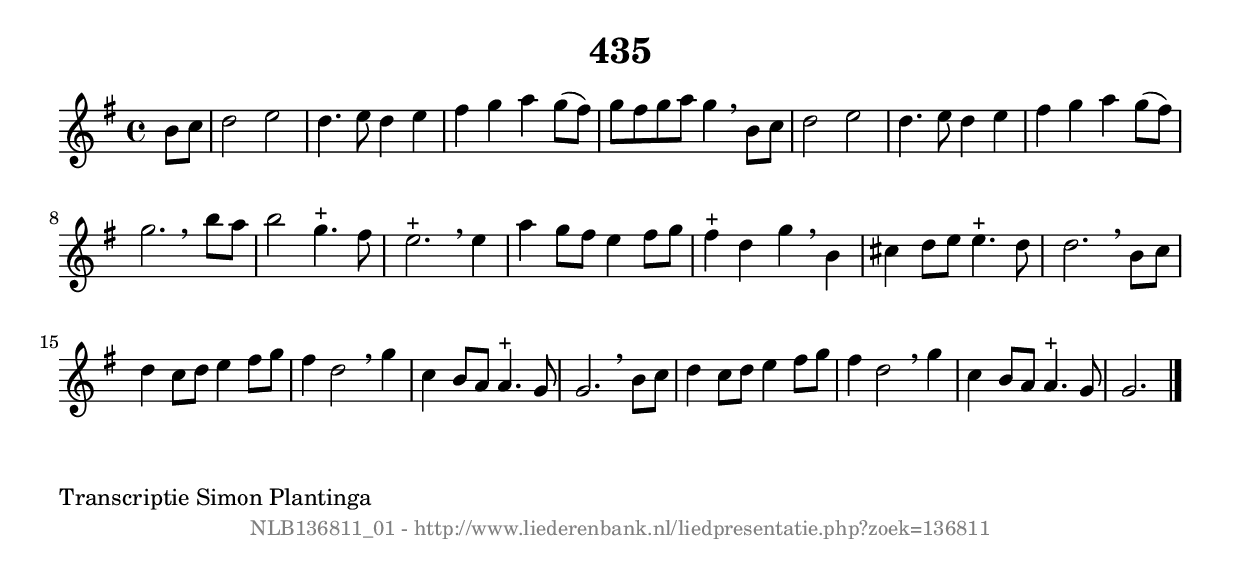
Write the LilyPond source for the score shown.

%
% produced by wce2krn 1.64 (7 June 2014)
%
\version"2.16"
#(append! paper-alist '(("long" . (cons (* 210 mm) (* 2000 mm)))))
#(set-default-paper-size "long")
sb = {\breathe}
mBreak = {\breathe }
bBreak = {\breathe }
x = {\once\override NoteHead #'style = #'cross }
gl=\glissando
itime={\override Staff.TimeSignature #'stencil = ##f }
ficta = {\once\set suggestAccidentals = ##t}
fine = {\once\override Score.RehearsalMark #'self-alignment-X = #1 \mark \markup {\italic{Fine}}}
dc = {\once\override Score.RehearsalMark #'self-alignment-X = #1 \mark \markup {\italic{D.C.}}}
dcf = {\once\override Score.RehearsalMark #'self-alignment-X = #1 \mark \markup {\italic{D.C. al Fine}}}
dcc = {\once\override Score.RehearsalMark #'self-alignment-X = #1 \mark \markup {\italic{D.C. al Coda}}}
ds = {\once\override Score.RehearsalMark #'self-alignment-X = #1 \mark \markup {\italic{D.S.}}}
dsf = {\once\override Score.RehearsalMark #'self-alignment-X = #1 \mark \markup {\italic{D.S. al Fine}}}
dsc = {\once\override Score.RehearsalMark #'self-alignment-X = #1 \mark \markup {\italic{D.S. al Coda}}}
pv = {\set Score.repeatCommands = #'((volta "1"))}
sv = {\set Score.repeatCommands = #'((volta "2"))}
tv = {\set Score.repeatCommands = #'((volta "3"))}
qv = {\set Score.repeatCommands = #'((volta "4"))}
xv = {\set Score.repeatCommands = #'((volta #f))}
\header{ tagline = ""
title = "435"
}
\score {{
\key g \major
\relative g'
{
\set melismaBusyProperties = #'()
\partial 32*8
\time 4/4
\tempo 4=120
\override Score.MetronomeMark #'transparent = ##t
\override Score.RehearsalMark #'break-visibility = #(vector #t #t #f)
b8 c8 | d2 e2 | d4. e8 d4 e4 | fis4 g4 a4 g8( fis8) | g8 fis8 g8 a8 g4 \sb b,8 c8 | d2 e2 | d4. e8 d4 e4 | fis4 g4 a4 g8( fis8) | g2. \bar ":|:" \bBreak
b8 a8 | b2 g4.^"+" fis8 | e2.^"+" \sb e4 | a4 g8 fis8 e4 fis8 g8 | fis4^"+" d4 g4 \sb b,4 | cis4 d8 e8 e4.^"+" d8 | d2. \sb b8 c8 | d4 c8 d8 e4 fis8 g8 | fis4 d2 \mBreak
g4 | c,4 b8 a8 a4.^"+" g8 | g2. \sb b8 c8 | d4 c8 d8 e4 fis8 g8 | fis4 d2 \sb g4 | c,4 b8 a8 a4.^"+" g8 | g2. \bar "|."
 }}
 \midi { }
 \layout {
            indent = 0.0\cm
}
}
\markup { \wordwrap-string #" 
Transcriptie Simon Plantinga
"}
\markup { \vspace #0 } \markup { \with-color #grey \fill-line { \center-column { \smaller "NLB136811_01 - http://www.liederenbank.nl/liedpresentatie.php?zoek=136811" } } }
